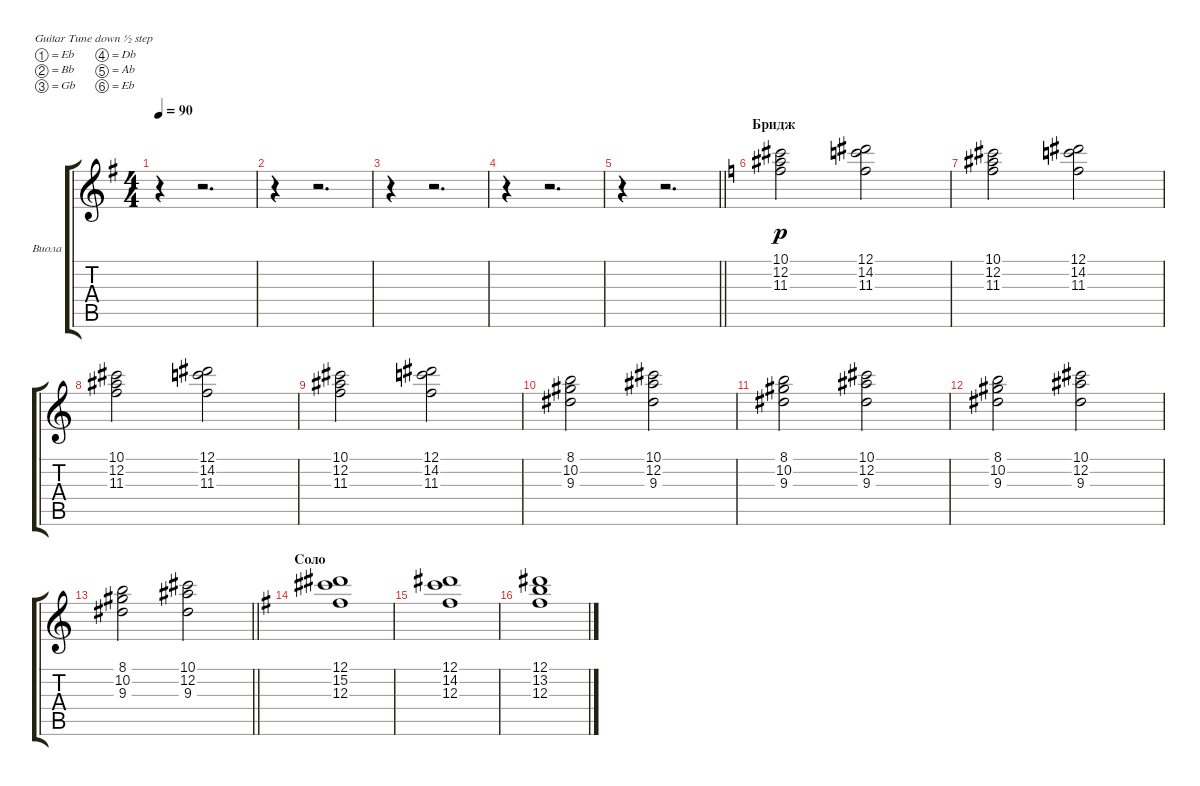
\bracketExtendMode groupsimilarinstruments
\firstSystemTrackNameOrientation horizontal
\otherSystemsTrackNameOrientation horizontal
\track ("Виола" "Виола") {instrument stringensemble2}
\staff {score tabs}
\tuning (Eb4 Bb3 Gb3 Db3 Ab2 Eb2)
\displaytranspose 12
\ts (4 4)
\tempo 90
\clef g2
\ks eminor
r.4{dy p} r.2{d} |
r.4 r.2{d} |
r.4 r.2{d} |
r.4 r.2{d} |
\barLineRight lightlight
r.4 r.2{d} |
\section ("" "Бридж")
\ks c
(10.1 12.2 11.3).2 (12.1 14.2 11.3).2 |
(10.1 12.2 11.3).2 (12.1 14.2 11.3).2 |
(10.1 12.2 11.3).2 (12.1 14.2 11.3).2 |
(10.1 12.2 11.3).2 (12.1 14.2 11.3).2 |
(8.1 10.2 9.3).2 (10.1 12.2 9.3).2 |
(8.1 10.2 9.3).2 (10.1 12.2 9.3).2 |
(8.1 10.2 9.3).2 (10.1 12.2 9.3).2 |
\barLineRight lightlight
(8.1 10.2 9.3).2 (10.1 12.2 9.3).2 |
\section ("" "Соло")
\ks eminor
(12.1 15.2 12.3).1 |
(12.1 14.2 12.3).1 |
(12.1 13.2 12.3).1
